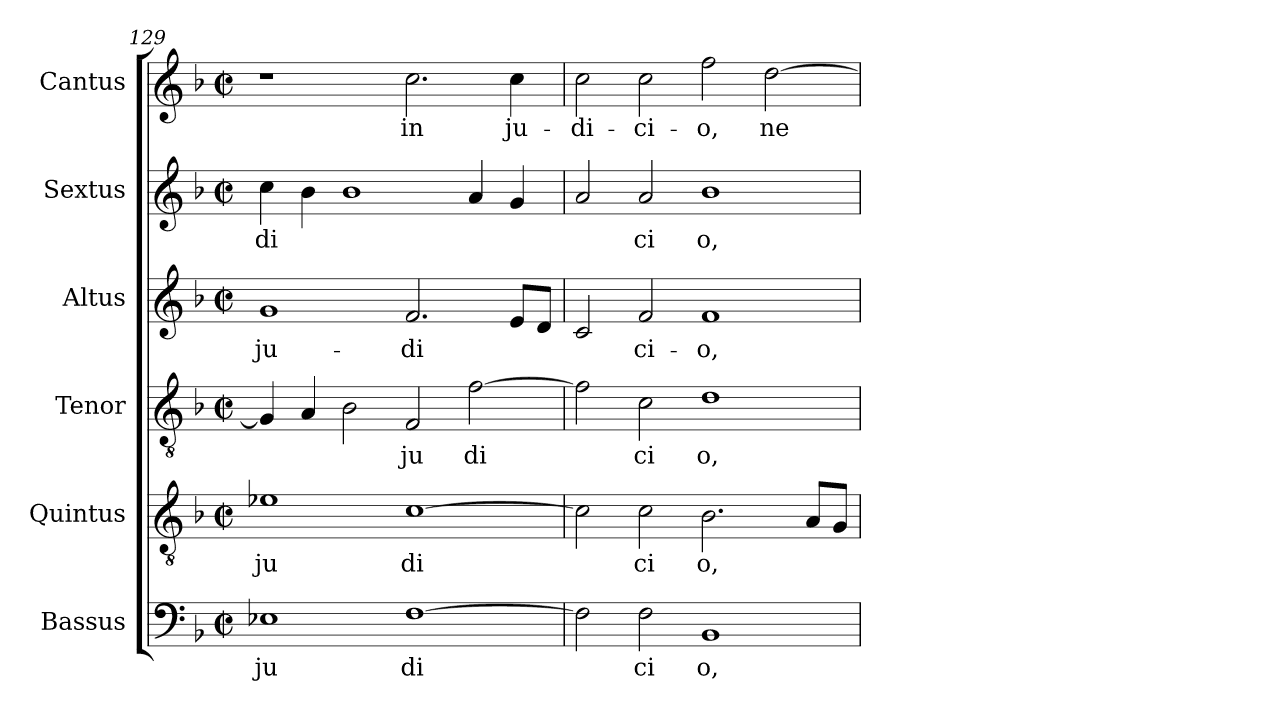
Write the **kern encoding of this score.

**kern	**text	**kern	**text	**kern	**text	**kern	**text	**kern	**text	**kern	**text
*part6	*part6	*part5	*part5	*part4	*part4	*part3	*part3	*part2	*part2	*part1	*part1
*staff6	*staff6	*staff5	*staff5	*staff4	*staff4	*staff3	*staff3	*staff2	*staff2	*staff1	*staff1
*I"Bassus	*	*I"Quintus	*	*I"Tenor	*	*I"Altus	*	*I"Sextus	*	*I"Cantus	*
*I'B	*	*I'Q	*	*I'T	*	*I'A	*	*I'S	*	*I'C	*
*clefF4	*	*clefGv2	*	*clefGv2	*	*clefG2	*	*clefG2	*	*clefG2	*
*k[b-]	*	*k[b-]	*	*k[b-]	*	*k[b-]	*	*k[b-]	*	*k[b-]	*
*F:	*	*F:	*	*F:	*	*F:	*	*F:	*	*F:	*
*M2/2	*	*M2/2	*	*M2/2	*	*M2/2	*	*M2/2	*	*M2/2	*
*met(c|)	*	*met(c|)	*	*met(c|)	*	*met(c|)	*	*met(c|)	*	*met(c|)	*
=129	=129	=129	=129	=129	=129	=129	=129	=129	=129	=129	=129
!	!LO:LY:b:cj	!	!LO:LY:b:cj	!	!LO:LY:b:cj	!	!LO:LY:b:cj	!	!LO:LY:b:cj	!	!
1E-X	ju	1e-X	ju	4G/]	.	1g	ju-	4cc\	di	1r	.
!	!	!	!	!	!LO:LY:b:cj	!	!	!	!LO:LY:b:cj	!	!
.	.	.	.	4A/	.	.	.	4b-\	.	.	.
!	!	!	!	!	!LO:LY:b:cj	!	!	!	!LO:LY:b:cj	!	!
.	.	.	.	2B-\	.	.	.	1b-	.	.	.
!	!LO:LY:b:cj	!	!LO:LY:b:cj	!	!LO:LY:b:cj	!	!LO:LY:b:cj	!	!	!	!LO:LY:b:cj
[>1F	di	[>1c	di	2F/	ju	2.f/	-di-	.	.	2.cc\	in
!	!	!	!	!	!LO:LY:b:cj	!	!	!	!LO:LY:b:cj	!	!
.	.	.	.	[>2f\	di	.	.	4a/	.	.	.
!	!	!	!	!	!	!	!LO:LY:b:cj	!	!LO:LY:b:cj	!	!LO:LY:b:cj
.	.	.	.	.	.	8e/L	--	4g/	.	4cc\	ju-
!	!	!	!	!	!	!	!LO:LY:b:cj	!	!	!	!
.	.	.	.	.	.	8d/J	--	.	.	.	.
=130	=130	=130	=130	=130	=130	=130	=130	=130	=130	=130	=130
!	!LO:LY:b:cj	!	!LO:LY:b:cj	!	!LO:LY:b:cj	!	!LO:LY:b:cj	!	!LO:LY:b:cj	!	!LO:LY:b:cj
2F\]	.	2c\]	.	2f\]	.	2c/	--	2a/	.	2cc\	-di-
!	!LO:LY:b:cj	!	!LO:LY:b:cj	!	!LO:LY:b:cj	!	!LO:LY:b:cj	!	!LO:LY:b:cj	!	!LO:LY:b:cj
2F\	ci	2c\	ci	2c\	ci	2f/	-ci-	2a/	ci	2cc\	-ci-
!	!LO:LY:b:cj	!	!LO:LY:b:cj	!	!LO:LY:b:cj	!	!LO:LY:b:cj	!	!LO:LY:b:cj	!	!LO:LY:b:cj
1BB-	o,	2.B-\	o,	1d	o,	1f	-o,	1b-	o,	2ff\	-o,
!	!	!	!	!	!	!	!	!	!	!	!LO:LY:b:cj
.	.	.	.	.	.	.	.	.	.	[>2dd\	ne-
!	!	!	!LO:LY:b:cj	!	!	!	!	!	!	!	!
.	.	8A/L	.	.	.	.	.	.	.	.	.
!	!	!	!LO:LY:b:cj	!	!	!	!	!	!	!	!
.	.	8G/J	.	.	.	.	.	.	.	.	.
=	=	=	=	=	=	=	=	=	=	=	=
*-	*-	*-	*-	*-	*-	*-	*-	*-	*-	*-	*-
